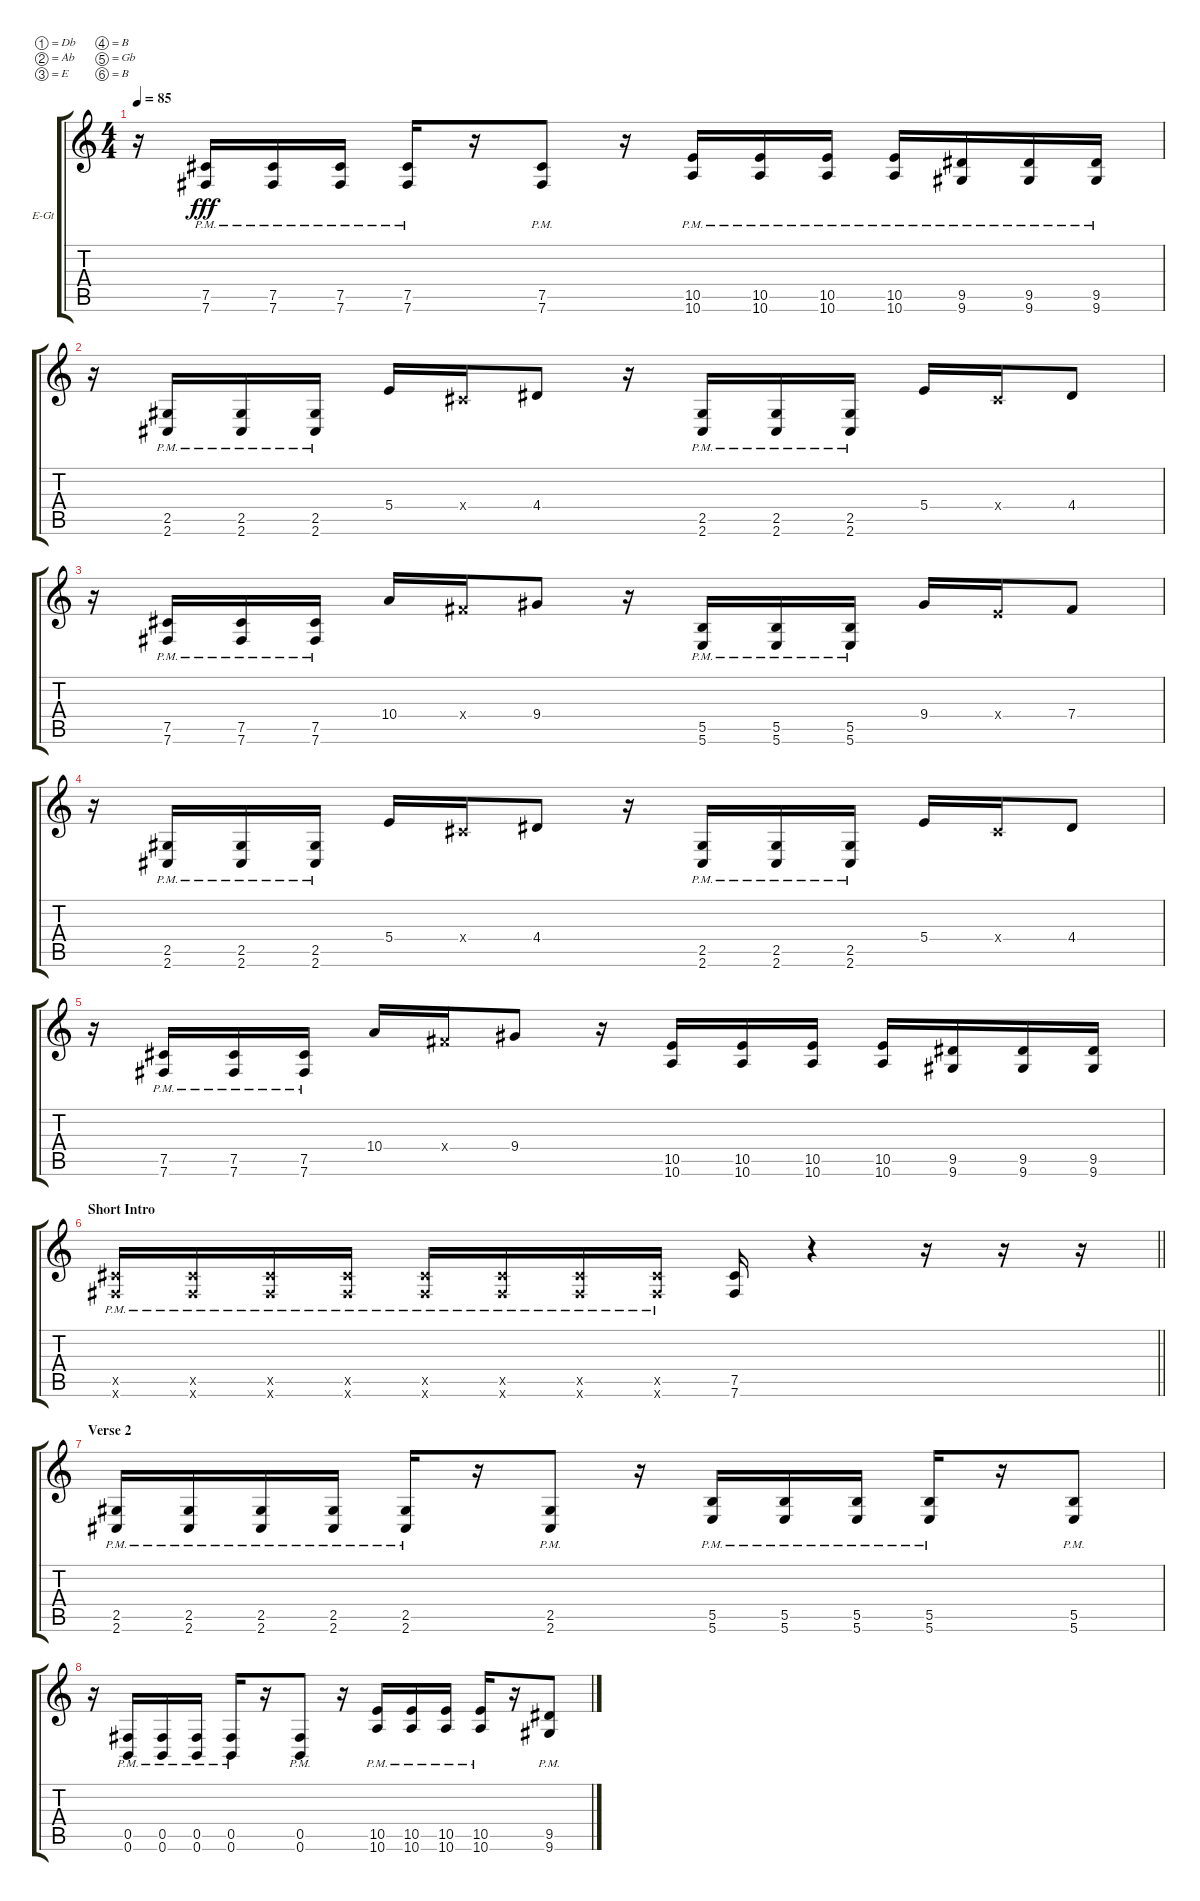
\bracketExtendMode groupsimilarinstruments
\firstSystemTrackNameOrientation horizontal
\otherSystemsTrackNameOrientation horizontal
\track ("Guitar" "E-Gt") {instrument overdrivenguitar}
\staff {score tabs}
\tuning (Db4 Ab3 E3 B2 Gb2 B1)
\ts (4 4)
\tempo 85
\clef g2
\ks c
r.16{dy fff} (7.5{pm} 7.6{pm}).16 (7.5{pm} 7.6{pm}).16 (7.5{pm} 7.6{pm}).16 (7.5{pm} 7.6{pm}).16 r.16 (7.5{pm} 7.6{pm}).8 r.16 (10.5{pm} 10.6{pm}).16 (10.5{pm} 10.6{pm}).16 (10.5{pm} 10.6{pm}).16 (10.5{pm} 10.6{pm}).16 (9.5{pm} 9.6{pm}).16 (9.5{pm} 9.6{pm}).16 (9.5{pm} 9.6{pm}).16 |
r.16 (2.5{pm} 2.6{pm}).16 (2.5{pm} 2.6{pm}).16 (2.5{pm} 2.6{pm}).16 5.4.16 2.4{x}.16 4.4.8 r.16 (2.5{pm} 2.6{pm}).16 (2.5{pm} 2.6{pm}).16 (2.5{pm} 2.6{pm}).16 5.4.16 2.4{x}.16 4.4.8 |
r.16 (7.5{pm} 7.6{pm}).16 (7.5{pm} 7.6{pm}).16 (7.5{pm} 7.6{pm}).16 10.4.16 7.4{x}.16 9.4.8 r.16 (5.5{pm} 5.6{pm}).16 (5.5{pm} 5.6{pm}).16 (5.5{pm} 5.6{pm}).16 9.4.16 5.4{x}.16 7.4.8 |
r.16 (2.5{pm} 2.6{pm}).16 (2.5{pm} 2.6{pm}).16 (2.5{pm} 2.6{pm}).16 5.4.16 2.4{x}.16 4.4.8 r.16 (2.5{pm} 2.6{pm}).16 (2.5{pm} 2.6{pm}).16 (2.5{pm} 2.6{pm}).16 5.4.16 2.4{x}.16 4.4.8 |
r.16 (7.5{pm} 7.6{pm}).16 (7.5{pm} 7.6{pm}).16 (7.5{pm} 7.6{pm}).16 10.4.16 7.4{x}.16 9.4.8 r.16 (10.5 10.6).16 (10.5 10.6).16 (10.5 10.6).16 (10.6 10.5).16 (9.5 9.6).16 (9.6 9.5).16 (9.6 9.5).16 |
\section ("" "Short Intro")
\barLineRight lightlight
(7.5{pm x} 7.6{pm x}).16 (7.5{pm x} 7.6{pm x}).16 (7.5{pm x} 7.6{pm x}).16 (7.5{pm x} 7.6{pm x}).16 (7.5{pm x} 7.6{pm x}).16 (7.5{pm x} 7.6{pm x}).16 (7.5{pm x} 7.6{pm x}).16 (7.5{pm x} 7.6{pm x}).16 (7.5 7.6).16 r.4 r.16 r.16 r.16 |
\section ("" "Verse 2")
(2.5{pm} 2.6{pm}).16 (2.5{pm} 2.6{pm}).16 (2.5{pm} 2.6{pm}).16 (2.5{pm} 2.6{pm}).16 (2.5{pm} 2.6{pm}).16 r.16 (2.5{pm} 2.6{pm}).8 r.16 (5.5{pm} 5.6{pm}).16 (5.5{pm} 5.6{pm}).16 (5.5{pm} 5.6{pm}).16 (5.5{pm} 5.6{pm}).16 r.16 (5.5{pm} 5.6{pm}).8 |
r.16 (0.5{pm} 0.6{pm}).16 (0.5{pm} 0.6{pm}).16 (0.5{pm} 0.6{pm}).16 (0.5{pm} 0.6{pm}).16 r.16 (0.5{pm} 0.6{pm}).8 r.16 (10.5{pm} 10.6).16 (10.5{pm} 10.6).16 (10.5{pm} 10.6).16 (10.5{pm} 10.6).16 r.16 (9.5{pm} 9.6).8
